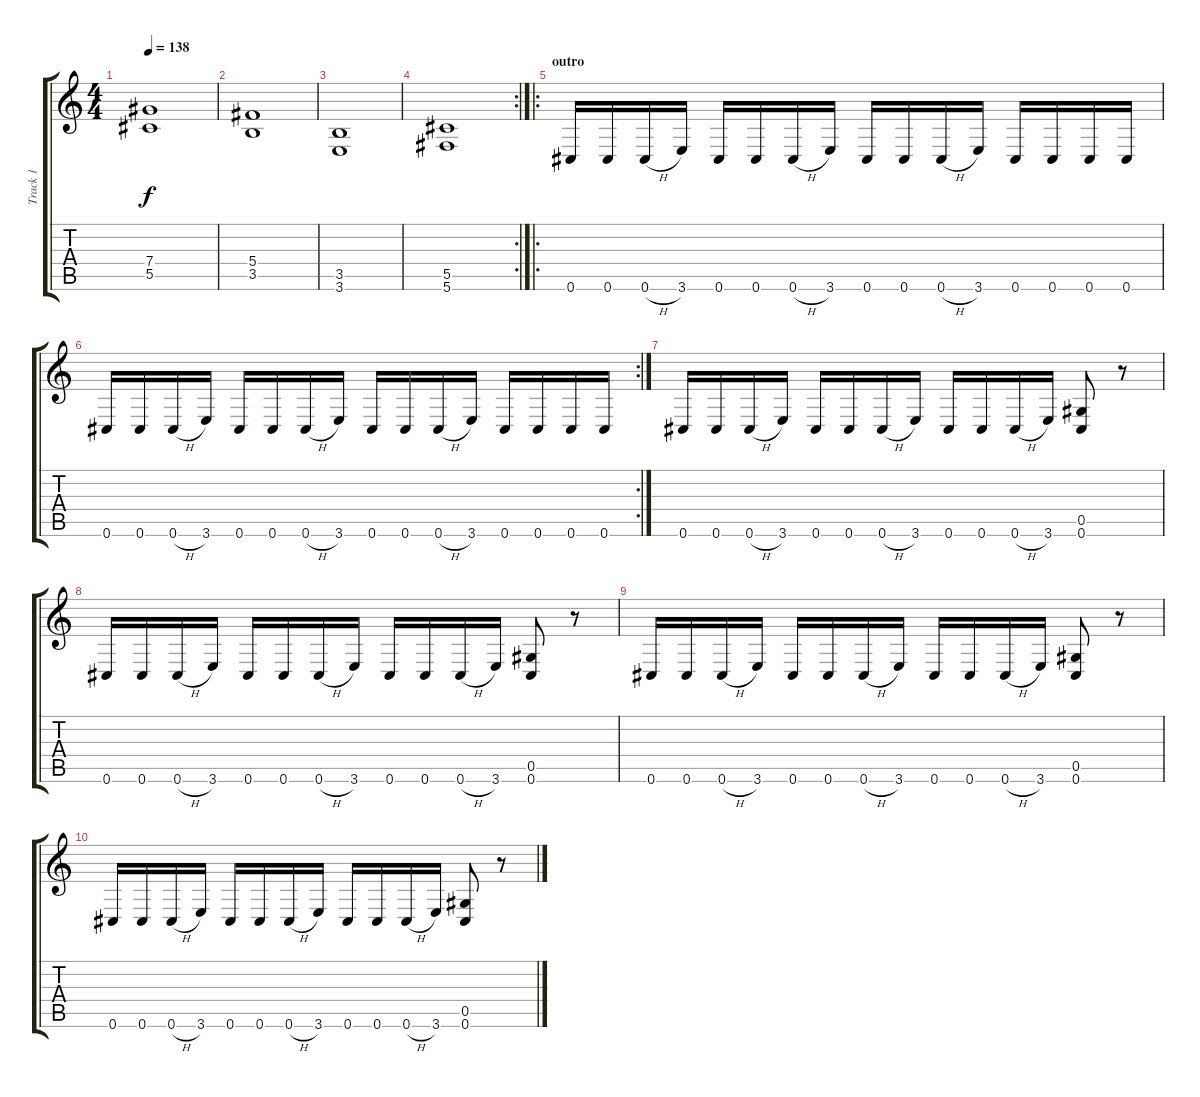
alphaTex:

\track ("Track 1" "Track 1") {instrument distortionguitar}
\staff {score tabs}
\tuning (Eb4 Bb3 Gb3 Db3 Ab2 Db2) {hide}
\ts (4 4)
\tempo 138
\clef g2
\ks c
(7.4 5.5).1{dy f} |
(5.4 3.5).1 |
(3.5 3.6).1 |
\rc 2
(5.5 5.6).1 |
\ro
\section ("" "outro")
0.6.16 0.6.16 0.6{h}.16 3.6.16 0.6.16 0.6.16 0.6{h}.16 3.6.16 0.6.16 0.6.16 0.6{h}.16 3.6.16 0.6.16 0.6.16 0.6.16 0.6.16 |
\rc 2
0.6.16 0.6.16 0.6{h}.16 3.6.16 0.6.16 0.6.16 0.6{h}.16 3.6.16 0.6.16 0.6.16 0.6{h}.16 3.6.16 0.6.16 0.6.16 0.6.16 0.6.16 |
0.6.16 0.6.16 0.6{h}.16 3.6.16 0.6.16 0.6.16 0.6{h}.16 3.6.16 0.6.16 0.6.16 0.6{h}.16 3.6.16 (0.5 0.6).8 r.8 |
0.6.16 0.6.16 0.6{h}.16 3.6.16 0.6.16 0.6.16 0.6{h}.16 3.6.16 0.6.16 0.6.16 0.6{h}.16 3.6.16 (0.5 0.6).8 r.8 |
0.6.16 0.6.16 0.6{h}.16 3.6.16 0.6.16 0.6.16 0.6{h}.16 3.6.16 0.6.16 0.6.16 0.6{h}.16 3.6.16 (0.5 0.6).8 r.8 |
0.6.16 0.6.16 0.6{h}.16 3.6.16 0.6.16 0.6.16 0.6{h}.16 3.6.16 0.6.16 0.6.16 0.6{h}.16 3.6.16 (0.5 0.6).8 r.8
